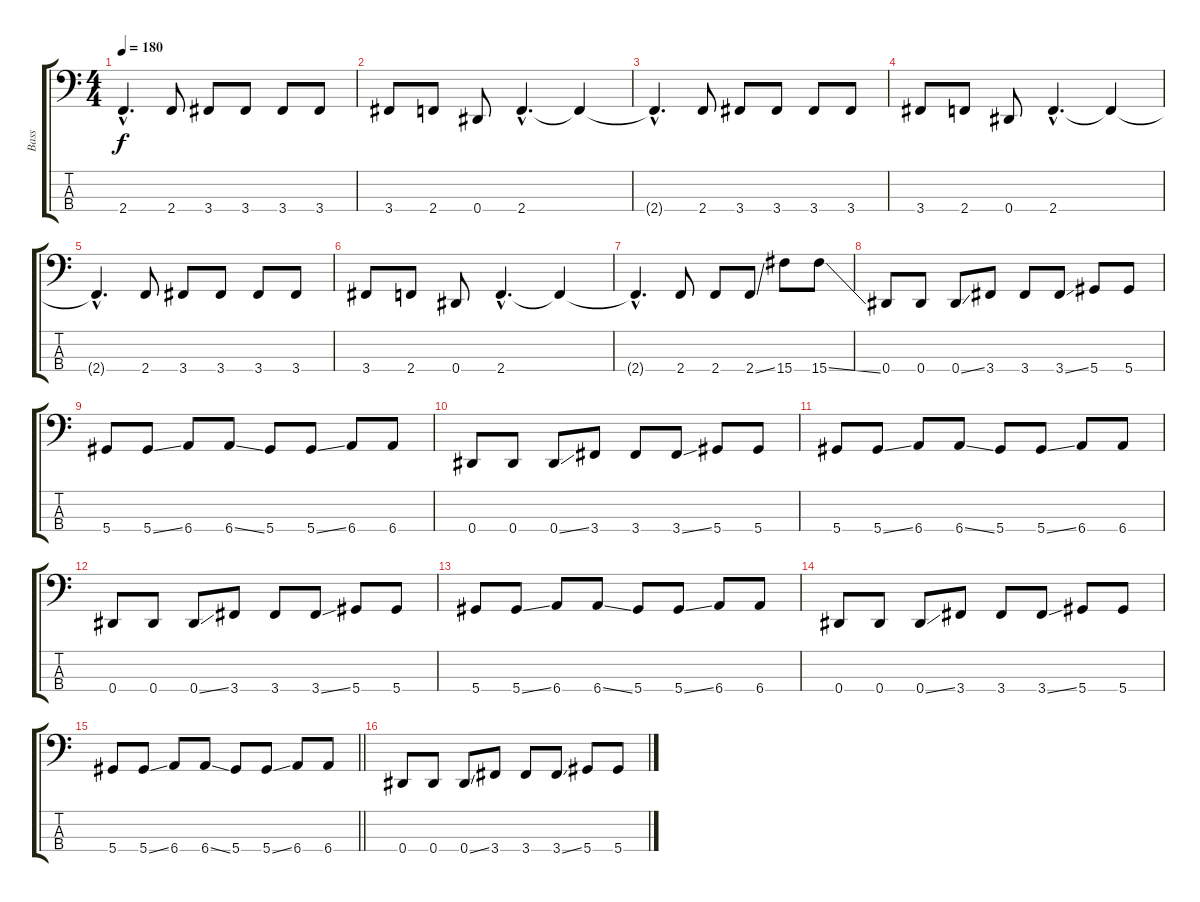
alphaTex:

\track ("Bass" "Bass") {instrument electricbasspick}
\staff {score tabs}
\tuning (Gb2 Db2 Ab1 Eb1) {hide}
\ts (4 4)
\tempo 180
\clef f4
\ks c
2.4{hac t}.4{d dy f} 2.4.8 3.4.8 3.4.8 3.4.8 3.4.8 |
3.4.8 2.4.8 0.4.8 2.4{hac}.4{d} 2.4{t}.4 |
2.4{hac t}.4{d} 2.4.8 3.4.8 3.4.8 3.4.8 3.4.8 |
3.4.8 2.4.8 0.4.8 2.4{hac}.4{d} 2.4{t}.4 |
2.4{hac t}.4{d} 2.4.8 3.4.8 3.4.8 3.4.8 3.4.8 |
3.4.8 2.4.8 0.4.8 2.4{hac}.4{d} 2.4{t}.4 |
2.4{hac t}.4{d} 2.4.8 2.4.8 2.4{ss}.8 15.4.8 15.4{ss}.8 |
0.4.8 0.4.8 0.4{ss}.8 3.4.8 3.4.8 3.4{ss}.8 5.4.8 5.4.8 |
5.4.8 5.4{ss}.8 6.4.8 6.4{ss}.8 5.4.8 5.4{ss}.8 6.4.8 6.4.8 |
0.4.8 0.4.8 0.4{ss}.8 3.4.8 3.4.8 3.4{ss}.8 5.4.8 5.4.8 |
5.4.8 5.4{ss}.8 6.4.8 6.4{ss}.8 5.4.8 5.4{ss}.8 6.4.8 6.4.8 |
0.4.8 0.4.8 0.4{ss}.8 3.4.8 3.4.8 3.4{ss}.8 5.4.8 5.4.8 |
5.4.8 5.4{ss}.8 6.4.8 6.4{ss}.8 5.4.8 5.4{ss}.8 6.4.8 6.4.8 |
0.4.8 0.4.8 0.4{ss}.8 3.4.8 3.4.8 3.4{ss}.8 5.4.8 5.4.8 |
\barLineRight lightlight
5.4.8 5.4{ss}.8 6.4.8 6.4{ss}.8 5.4.8 5.4{ss}.8 6.4.8 6.4.8 |
0.4.8 0.4.8 0.4{ss}.8 3.4.8 3.4.8 3.4{ss}.8 5.4.8 5.4.8
